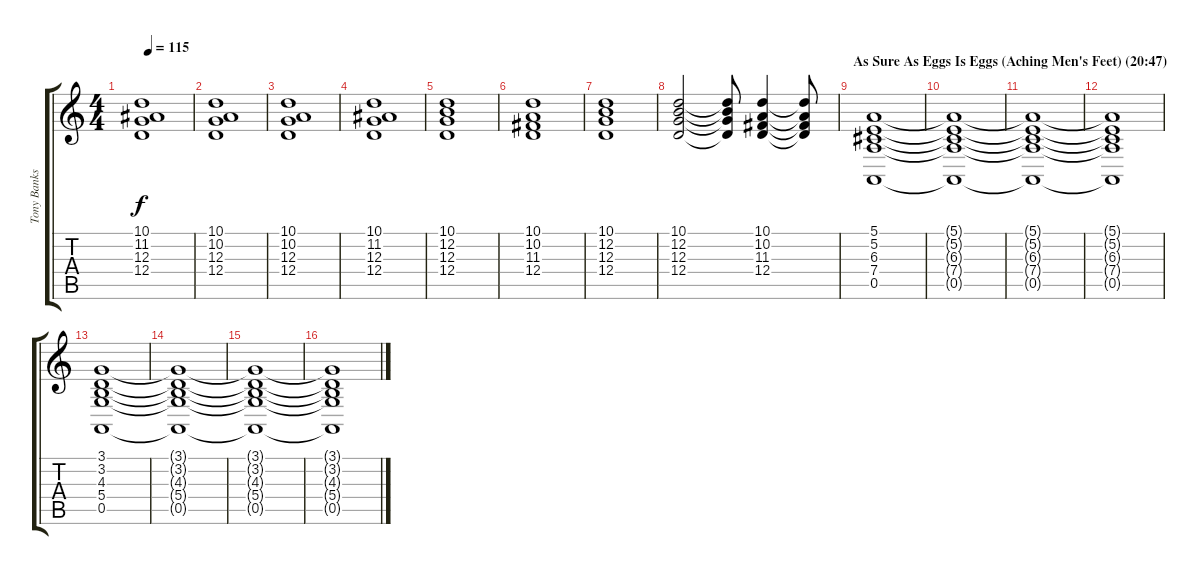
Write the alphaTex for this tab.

\track ("Tony Banks (mellotron)" "Tony Banks") {instrument rockorgan}
\staff {score tabs}
\tuning (E4 B3 G3 D3 A2 E2) {hide}
\ts (4 4)
\tempo 115
\clef g2
\ks c
(10.1 11.2 12.3 12.4).1{dy f} |
(10.1 10.2 12.3 12.4).1 |
(10.1 10.2 12.3 12.4).1 |
(10.1 11.2 12.3 12.4).1 |
(10.1 12.2 12.3 12.4).1 |
(10.1 10.2 11.3 12.4).1 |
(10.1 12.2 12.3 12.4).1 |
(10.1 12.2 12.3 12.4).2 (10.1{t} 12.2{t} 12.3{t} 12.4{t}).8 (10.1 10.2 11.3 12.4).4 (10.1{t} 10.2{t} 11.3{t} 12.4{t}).8 |
\section ("" "As Sure As Eggs Is Eggs (Aching Men's Feet) (20:47)")
(5.1 5.2 6.3 7.4 0.5).1 |
(5.1{t} 5.2{t} 6.3{t} 7.4{t} 0.5{t}).1 |
(5.1{t} 5.2{t} 6.3{t} 7.4{t} 0.5{t}).1 |
(5.1{t} 5.2{t} 6.3{t} 7.4{t} 0.5{t}).1 |
(3.1 3.2 4.3 5.4 0.5).1 |
(3.1{t} 3.2{t} 4.3{t} 5.4{t} 0.5{t}).1 |
(3.1{t} 3.2{t} 4.3{t} 5.4{t} 0.5{t}).1 |
(3.1{t} 3.2{t} 4.3{t} 5.4{t} 0.5{t}).1
